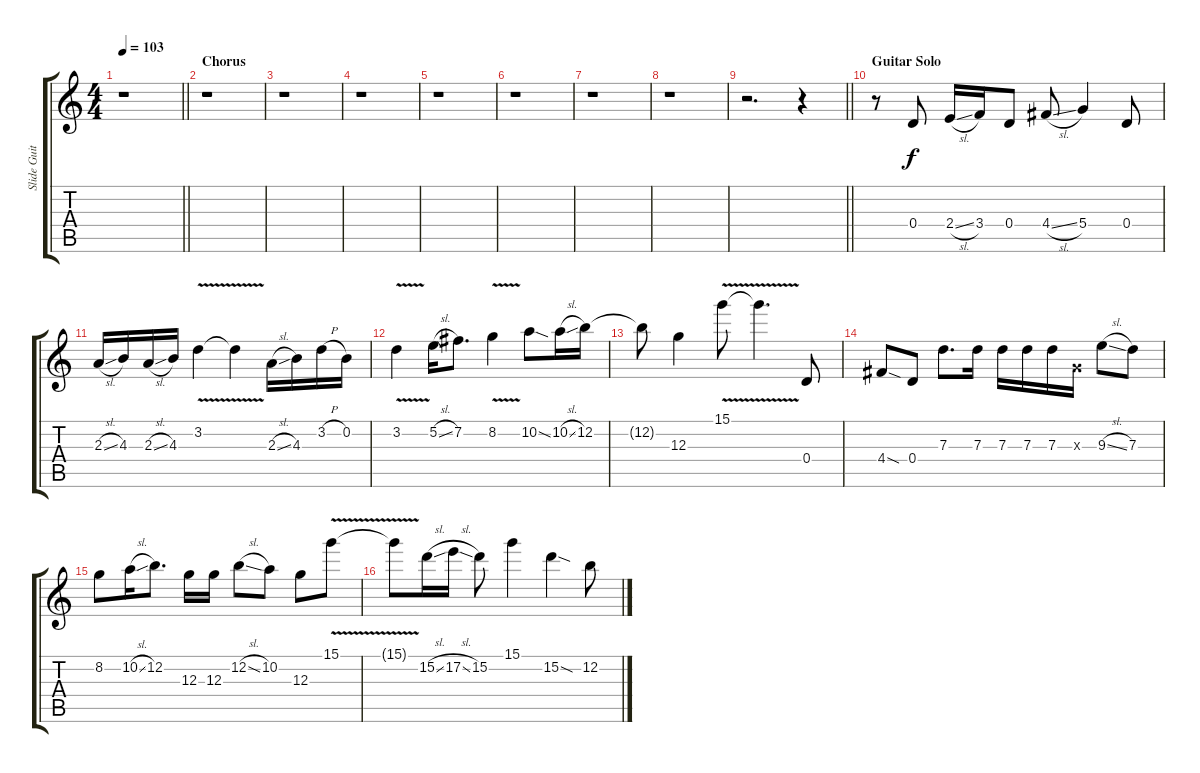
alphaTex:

\track ("Slide Guitar Solo" "Slide Guit") {instrument distortionguitar}
\staff {score tabs}
\tuning (E4 B3 G3 D3 A2 E2) {hide}
\ts (4 4)
\tempo 103
\clef g2
\barLineRight lightlight
\ks c
r.1{dy f} |
\section ("" "Chorus")
r.1 |
r.1 |
r.1 |
r.1 |
r.1 |
r.1 |
r.1 |
\barLineRight lightlight
r.2{d} r.4 |
\section ("" "Guitar Solo")
r.8 0.4.8 2.4{sl}.16 3.4.16 0.4.8 4.4{sl}.8 5.4.4 0.4.8 |
2.3{sl}.16 4.3.16 2.3{sl}.16 4.3.16 3.2{v}.4 3.2{t}.4 2.3{sl}.16 4.3.16 3.2{h}.16 0.2.16 |
3.2{v}.4 5.2{sl}.16 7.2.8{d} 8.2{v}.4 10.2{sod}.8 10.2{sl}.16 12.2.16 |
12.2{t}.8 12.3.4 15.1{v}.8 15.1{t}.4{d} 0.4.8 |
4.4{sod}.8 0.4.8 7.3.8{d} 7.3.16 7.3.16 7.3.16 7.3.16 0.3{x}.16 9.3{sl}.8 7.3.8 |
8.2.8 10.2{sl}.16 12.2.8{d} 12.3.16 12.3.16 12.2{sl}.8 10.2.8 12.3.8 15.1{v}.8 |
15.1{t}.8 15.2{sl}.16 17.2{sl}.16 15.2.8 15.1.4 15.2{sod}.4 12.2.8
